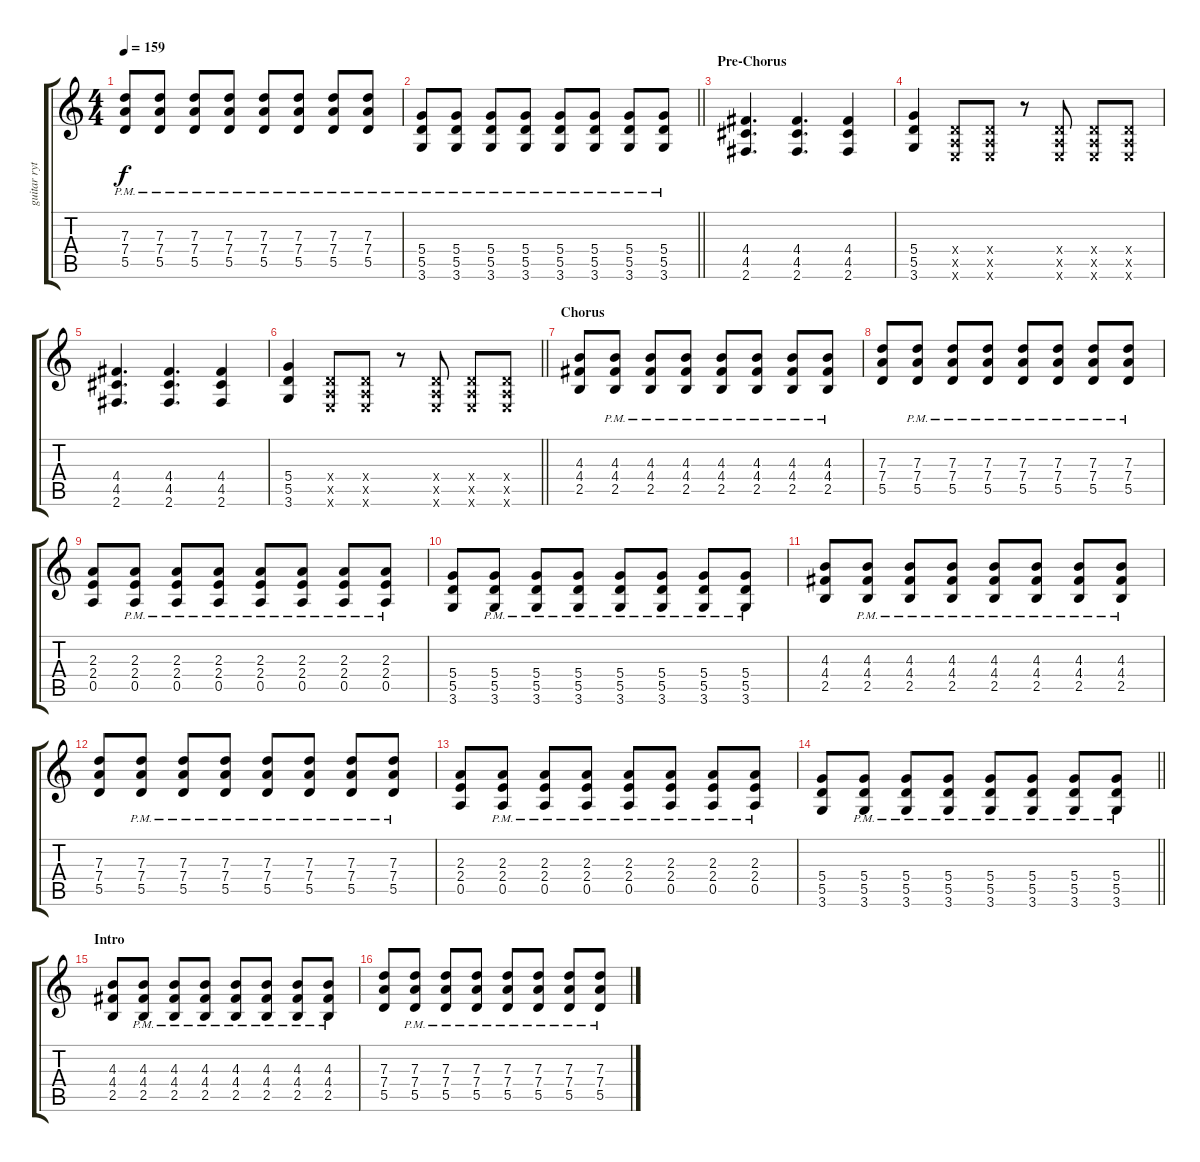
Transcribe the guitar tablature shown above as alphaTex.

\track ("guitar rythm" "guitar ryt") {instrument distortionguitar}
\staff {score tabs}
\tuning (E4 B3 G3 D3 A2 E2) {hide}
\ts (4 4)
\tempo 159
\clef g2
\ks c
(7.3{pm} 7.4{pm} 5.5{pm}).8{dy f} (7.3{pm} 7.4{pm} 5.5{pm}).8 (7.3{pm} 7.4{pm} 5.5{pm}).8 (7.3{pm} 7.4{pm} 5.5{pm}).8 (7.3{pm} 7.4{pm} 5.5{pm}).8 (7.3{pm} 7.4{pm} 5.5{pm}).8 (7.3{pm} 7.4{pm} 5.5{pm}).8 (7.3{pm} 7.4{pm} 5.5{pm}).8 |
\barLineRight lightlight
(5.4{pm} 5.5{pm} 3.6{pm}).8 (5.4{pm} 5.5{pm} 3.6{pm}).8 (5.4{pm} 5.5{pm} 3.6{pm}).8 (5.4{pm} 5.5{pm} 3.6{pm}).8 (5.4{pm} 5.5{pm} 3.6{pm}).8 (5.4{pm} 5.5{pm} 3.6{pm}).8 (5.4{pm} 5.5{pm} 3.6{pm}).8 (5.4{pm} 5.5{pm} 3.6{pm}).8 |
\section ("" "Pre-Chorus")
(4.4 4.5 2.6).4{d} (4.4 4.5 2.6).4{d} (4.4 4.5 2.6).4 |
(5.4 5.5 3.6).4 (0.4{x} 0.5{x} 0.6{x}).8 (0.4{x} 0.5{x} 0.6{x}).8 r.8 (0.4{x} 0.5{x} 0.6{x}).8 (0.4{x} 0.5{x} 0.6{x}).8 (0.4{x} 0.5{x} 0.6{x}).8 |
(4.4 4.5 2.6).4{d} (4.4 4.5 2.6).4{d} (4.4 4.5 2.6).4 |
\barLineRight lightlight
(5.4 5.5 3.6).4 (0.4{x} 0.5{x} 0.6{x}).8 (0.4{x} 0.5{x} 0.6{x}).8 r.8 (0.4{x} 0.5{x} 0.6{x}).8 (0.4{x} 0.5{x} 0.6{x}).8 (0.4{x} 0.5{x} 0.6{x}).8 |
\section ("" "Chorus")
(4.3 4.4 2.5).8 (4.3{pm} 4.4{pm} 2.5{pm}).8 (4.3{pm} 4.4{pm} 2.5{pm}).8 (4.3{pm} 4.4{pm} 2.5{pm}).8 (4.3{pm} 4.4{pm} 2.5{pm}).8 (4.3{pm} 4.4{pm} 2.5{pm}).8 (4.3{pm} 4.4{pm} 2.5{pm}).8 (4.3{pm} 4.4{pm} 2.5{pm}).8 |
(7.3 7.4 5.5).8 (7.3{pm} 7.4{pm} 5.5{pm}).8 (7.3{pm} 7.4{pm} 5.5{pm}).8 (7.3{pm} 7.4{pm} 5.5{pm}).8 (7.3{pm} 7.4{pm} 5.5{pm}).8 (7.3{pm} 7.4{pm} 5.5{pm}).8 (7.3{pm} 7.4{pm} 5.5{pm}).8 (7.3{pm} 7.4{pm} 5.5{pm}).8 |
(2.3 2.4 0.5).8 (2.3{pm} 2.4{pm} 0.5{pm}).8 (2.3{pm} 2.4{pm} 0.5{pm}).8 (2.3{pm} 2.4{pm} 0.5{pm}).8 (2.3{pm} 2.4{pm} 0.5{pm}).8 (2.3{pm} 2.4{pm} 0.5{pm}).8 (2.3{pm} 2.4{pm} 0.5{pm}).8 (2.3{pm} 2.4{pm} 0.5{pm}).8 |
(5.4 5.5 3.6).8 (5.4{pm} 5.5{pm} 3.6{pm}).8 (5.4{pm} 5.5{pm} 3.6{pm}).8 (5.4{pm} 5.5{pm} 3.6{pm}).8 (5.4{pm} 5.5{pm} 3.6{pm}).8 (5.4{pm} 5.5{pm} 3.6{pm}).8 (5.4{pm} 5.5{pm} 3.6{pm}).8 (5.4{pm} 5.5{pm} 3.6{pm}).8 |
(4.3 4.4 2.5).8 (4.3{pm} 4.4{pm} 2.5{pm}).8 (4.3{pm} 4.4{pm} 2.5{pm}).8 (4.3{pm} 4.4{pm} 2.5{pm}).8 (4.3{pm} 4.4{pm} 2.5{pm}).8 (4.3{pm} 4.4{pm} 2.5{pm}).8 (4.3{pm} 4.4{pm} 2.5{pm}).8 (4.3{pm} 4.4{pm} 2.5{pm}).8 |
(7.3 7.4 5.5).8 (7.3{pm} 7.4{pm} 5.5{pm}).8 (7.3{pm} 7.4{pm} 5.5{pm}).8 (7.3{pm} 7.4{pm} 5.5{pm}).8 (7.3{pm} 7.4{pm} 5.5{pm}).8 (7.3{pm} 7.4{pm} 5.5{pm}).8 (7.3{pm} 7.4{pm} 5.5{pm}).8 (7.3{pm} 7.4{pm} 5.5{pm}).8 |
(2.3 2.4 0.5).8 (2.3{pm} 2.4{pm} 0.5{pm}).8 (2.3{pm} 2.4{pm} 0.5{pm}).8 (2.3{pm} 2.4{pm} 0.5{pm}).8 (2.3{pm} 2.4{pm} 0.5{pm}).8 (2.3{pm} 2.4{pm} 0.5{pm}).8 (2.3{pm} 2.4{pm} 0.5{pm}).8 (2.3{pm} 2.4{pm} 0.5{pm}).8 |
\barLineRight lightlight
(5.4 5.5 3.6).8 (5.4{pm} 5.5{pm} 3.6{pm}).8 (5.4{pm} 5.5{pm} 3.6{pm}).8 (5.4{pm} 5.5{pm} 3.6{pm}).8 (5.4{pm} 5.5{pm} 3.6{pm}).8 (5.4{pm} 5.5{pm} 3.6{pm}).8 (5.4{pm} 5.5{pm} 3.6{pm}).8 (5.4{pm} 5.5{pm} 3.6{pm}).8 |
\section ("" "Intro")
(4.3 4.4 2.5).8 (4.3{pm} 4.4{pm} 2.5{pm}).8 (4.3{pm} 4.4{pm} 2.5{pm}).8 (4.3{pm} 4.4{pm} 2.5{pm}).8 (4.3{pm} 4.4{pm} 2.5{pm}).8 (4.3{pm} 4.4{pm} 2.5{pm}).8 (4.3{pm} 4.4{pm} 2.5{pm}).8 (4.3{pm} 4.4{pm} 2.5{pm}).8 |
(7.3 7.4 5.5).8 (7.3{pm} 7.4{pm} 5.5{pm}).8 (7.3{pm} 7.4{pm} 5.5{pm}).8 (7.3{pm} 7.4{pm} 5.5{pm}).8 (7.3{pm} 7.4{pm} 5.5{pm}).8 (7.3{pm} 7.4{pm} 5.5{pm}).8 (7.3{pm} 7.4{pm} 5.5{pm}).8 (7.3{pm} 7.4{pm} 5.5{pm}).8
